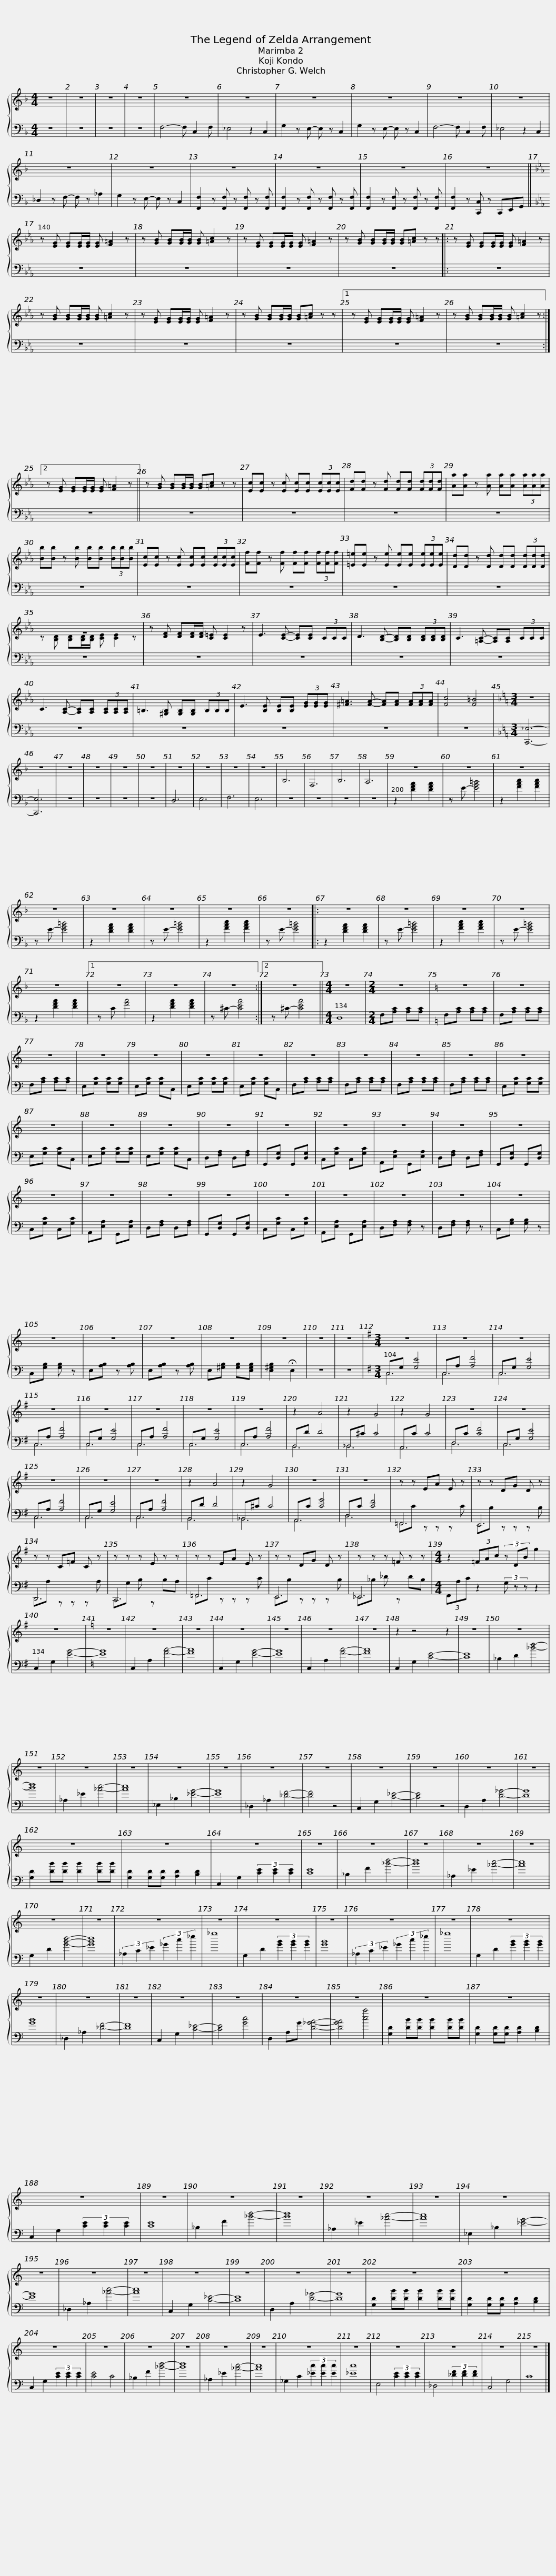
X:1
%%score { ( 1 3 ) | ( 2 4 ) }
L:1/8
M:4/4
I:linebreak $
K:F
V:1 treble
V:3 treble
V:2 bass
V:4 bass
V:1
 z8 | z8 | z8 | z8 | z8 | %5
 z8 | z8 | z8 | z8 | z8 | %10
 z8 | z8 | z8 |$ z8 | z8 | %15
 z8 ||[K:Eb] z [EG] [EG][EG]/[EG]/ [EG] [F=A]2 z | z [GB] [GB][GB]/[GB]/ [GB] [=Ac]2 z | z [EG] [EG][EG]/[EG]/ [EG] [F=A]2 z |$ z [GB] [GB][GB]/[GB]/ [GB][=Ac] z z |: %20
 z [EG] [EG][EG]/[EG]/ [EG] [F=A]2 z | z [GB] [GB][GB]/[GB]/ [GB] [=Ac]2 z | z [EG] [EG][EG]/[EG]/ [EG] [F=A]2 z | z [GB] [GB][GB]/[GB]/ [GB][=Ac] z z |1$ z [EG] [EG][EG]/[EG]/ [EG] [F=A]2 z | %25
 z [GB] [GB][GB]/[GB]/ [GB] [=Ac]2 z :|2 z [EG] [EG][EG]/[EG]/ [EG] [F=A]2 z || z [GB] [GB][GB]/[GB]/ [GB][=Ac] z z | [Ec][Ec] z [Ec] [Ec][Ec] (3[Ec][Ec][Ec] |$ [Fd][Fd] z [Fd] [Fd][Fd] (3[Fd][Fd][Fd] | %30
 [Aa][Aa] z [Aa] [Aa][Aa] (3[Aa][Aa][Aa] | [Bb][Bb] z [Bb] [Bb][Bb] (3[Bb][Bb][Bb] | [Ec][Ec] z [Ec] [Ec][Ec] (3[Ec][Ec][Ec] | [Ff][Ff] z [Ff] [Ff][Ff] (3[Ff][Ff][Ff] |$ [=E=e][Ee] z [Ee] [Ee][Ee] (3[Ee][Ee][Ee] | %35
 [Dd][Dd] z [Dd] [Dd][Dd] (3[Dd][Dd][Dd] | z8 | z [DF] [DF][DF]/[DF]/ [C=E] [CE]2 z | E3 [CE]- [CE][CE] (3CCC |$ D3 [B,D]- [B,D][B,D] (3[B,D][B,D][B,D] | %40
 C3 [=A,C]- [A,C][A,C] (3CCC | C3 [A,C]- [A,C][A,C] (3[A,C][A,C][A,C] | =B,3 [^G,B,] [G,B,][G,B,] (3B,B,B, | E3 [B,E] [B,E][B,E] (3[EG][EG][EG] |$ [^F=A]3 [FA]- [FA][FA] (3[FA][FA][FA] | %45
 [Fc]4 [F=B]4 |[K:F][M:3/4] z6 | z6 | z6 | z6 | %50
 z6 | z6 | z6 | z6 | z6 | %55
 z6 | B,6 | F,6 | B,6 | A,6 | %60
 z6 | z6 |$ z6 | z6 | z6 | %65
 z6 | z6 | z6 |: z6 | z6 | %70
 z6 | z6 | z6 |1 z6 | z6 |$ %75
 z6 :|2 z6 ||[M:4/4] z8 |[M:2/4] z4 |[K:C] z4 | %80
 z4 | z4 | z4 | z4 | z4 | %85
 z4 |$ z4 | z4 | z4 | z4 | %90
 z4 | z4 | z4 | z4 | z4 | %95
 z4 | z4 |$ z4 | z4 | z4 | %100
 z4 | z4 | z4 | z4 | z4 | %105
 z4 | z4 | z4 | z4 | z4 |$ %110
 z4 | z4 | z4 | z4 | z4 | %115
 z4 |[K:G][M:3/4] z6 | z6 | z6 | z6 | %120
 z6 |$ z6 | z6 | z6 | z2 A4 | %125
 z2 G4 | z2 G4 | z6 | z6 | z6 |$ %130
 z6 | z6 | z2 A4 | z2 G4 | z6 | %135
 z6 | z z EA E z |$ z z DG D z | z z C=F C z | z z z E z z | %140
 z z EA E z | z z DG D z |$ z z z =F z z |[M:4/4] z2 (3=FAc (3z DB g2 | z8 | %145
[K:C] z8 | z8 | z8 | z8 | z8 | %150
 z8 | z8 | z2 z4 z2 | z8 |$ z8 | %155
 z8 | z8 | z8 | z8 | z8 | %160
 z8 | z8 | z8 | z8 | z8 | %165
 z8 | z8 |$ z8 | z8 | z8 | %170
 z8 | z8 | z8 | z8 | z8 | %175
 z8 | z8 | z8 | z8 |$ z8 | %180
 z8 | z8 | z8 | z8 | z8 | %185
 z8 | z8 | z8 | z8 | z8 |$ %190
 z8 | z8 | z8 | z8 | z8 | %195
 z8 | z8 | z8 | z8 | z8 | %200
 z8 | z8 |$ z8 | z8 | z8 | %205
 z8 | z8 | z8 | z8 | z8 | %210
 z8 | z8 | z8 | z8 |$ z8 | %215
 z8 | z8 | z8 | z8 | z8 |] %220
V:2
 z8 | z8 | z8 | z8 | F,4- F, C,2 F, | %5
 _E,4 z2 C,2 | G,2 z E,- E, z C,2 | G,2 z E,- E, z C,2 | F,4- F, C,2 F, | _E,4 z2 C,2 | %10
 _D,2 z F,- F, z _A,2 | G,2 z E,- E, z C,2 | [F,,F,]2 z [F,,F,] z [F,,F,] z [F,,F,] |$ [F,,F,]2 z [F,,F,] z [F,,F,] z [F,,F,] | [F,,F,]2 z [F,,F,] z [F,,F,] z [F,,F,] | %15
 [F,,F,]2 z [C,,C,] z C,,E,,G,, ||[K:Eb] z8 | z8 | z8 |$ z8 |: %20
 z8 | z8 | z8 | z8 |1$ z8 | %25
 z8 :|2 z8 || z8 | z8 |$ z8 | %30
 z8 | z8 | z8 | z8 |$ z8 | %35
 z8 | z8 | z8 | z8 |$ z8 | %40
 z8 | z8 | z8 | z8 |$ z8 | %45
 z8 |[K:F][M:3/4] [C,,_E,]6- | [C,,E,]6 | z6 | z6 | %50
 z6 | z6 | D,6 | E,6 | F,6 | %55
 E,6 | z6 | z6 | z6 | z6 | %60
 z2 [DFA]2 [DFA]2 | z E- [EG=B]4 |$ z2 [FAc]2 [FAc]2 | z E- [EG=B]4 | z2 [DFA]2 [DFA]2 | %65
 z E- [EG=B]4 | z2 [FAc]2 [FAc]2 | z E- [EG=B]4 |: z2 [DFA]2 [DFA]2 | z E- [EG=B]4 | %70
 z2 [FAc]2 [FAc]2 | z E- [EG=B]4 | z2 [DFA]2 [DFA]2 |1 z C [FA]4 | z2 [DFA]2 [DFA]2 |$ %75
 z ^C- [CEA]4 :|2 z ^C- [CEA]4 ||[M:4/4] D,8 |[M:2/4] F,[A,C] [A,C][A,C] |[K:C] F,[A,C] [A,C][A,C] | %80
 F,[A,C] [A,C][A,C] | F,[A,C] [A,C][A,C] | E,[G,C] [G,C][G,C] | E,[G,C] [G,C]C, | E,[G,C] [G,C][G,C] | %85
 E,[G,C] [G,C]C, |$ F,[A,C] [A,C][A,C] | F,[A,C] [A,C][A,C] | F,[A,C] [A,C][A,C] | F,[A,C] [A,C][A,C] | %90
 E,[G,C] [G,C][G,C] | E,[G,C] [G,C]C, | E,[G,C] [G,C][G,C] | E,[G,C] [G,C]C, | D,[F,A,] D,[F,A,] | %95
 G,,[D,G,] G,,[D,G,] | C,[G,C] C,[G,C] |$ A,,[E,A,] G,,[E,A,] | D,[F,A,] D,[F,A,] | G,,[D,G,] G,,[D,G,] | %100
 C,[G,C] C,[G,C] | A,,[E,A,] G,,[E,A,] | D,[F,A,] D,[F,A,] | G,,[D,G,] G,,[D,G,] | C,[G,C] C,[G,C] | %105
 A,,[E,A,] G,,[E,A,] | D,[F,A,] [F,A,] z | D,[F,A,] [F,A,] z | C,[G,B,] [G,B,] z | C,[G,B,] [G,B,] z |$ %110
 E,[A,B,] z [A,B,] | E,[A,B,] z [A,B,] | E,[^G,B,] [G,B,][E,G,B,] | [E,^G,B,]2 !fermata!E,2 | z4 | %115
 z4 |[K:G][M:3/4] C,G, [G,E]4 | C,A, [A,F]4 | C,G, [G,E]4 | C,A, [A,F]4 | %120
 C,G, [G,E]4 |$ C,A, [A,F]4 | C,G, [G,E]4 | C,A, [A,F]4 | B,,D D4 | %125
 _B,,^C C4 | A,,C C4 | D,C [CF]4 | C,G, [G,E]4 | C,A, [A,F]4 |$ %130
 C,G, [G,E]4 | C,A, [A,F]4 | B,,D D4 | _B,,^C C4 | A,,C [CG]4 | %135
 D,C [CF]4 | =F,,6 |$ E,,6 | D,,6 | C,,6 | %140
 =F,,6 | E,,6 |$ _E,,6 |[M:4/4] (3F,,A,C z2 (3G, z z z2 | C,2 G,2 [EG]4- | %145
[K:C] [EG]8 | C,2 A,2 [FA]4- | [FA]8 | C,2 G,2 [EG]4- | [EG]8 | %150
 C,2 A,2 [FA]4- | [FA]8 | C,2 G,2 [CE]4- | [CE]8 |$ _B,2 D2 [_Bd]4- | %155
 [Bd]8 | _A,2 _E2 [_Ac]4- | [Ac]8 | _E,2 _B,2 [_EG]4- | [EG]8 | %160
 _D,2 _A,2 [_DF]4- | [DF]4 z4 | C,2 G,2 [C_E]4- | [CE]4 z4 | D,2 A,2 [D_G]4- | %165
 [DG]8 | [G,D]2 [DB][DB] [DB]2 [DB][DB] |$ [G,D]2 [G,D][G,D] [A,D]2 [B,D]2 | C,2 G,2 (3[CE]2 [CE]2 [CE]2 | [CE]8 | %170
 _B,2 F2 [_Bd]4- | [Bd]8 | _A,2 _E2 [_Ac]4- | [Ac]8 | G,2 D2 [GBd]4- | %175
 [GBd]8 | (3_A,2 C2 _E2 (3_G2 c2 _e2 | _g8 | G,2 D2 (3[GB]2 [GB]2 [GB]2 |$ [GB]8 | %180
 (3_A,2 C2 _E2 (3_G2 c2 _e2 | _g8 | G,2 D2 (3[GB]2 [GB]2 [GB]2 | [GB]8 | _D,2 _A,2 [_DF]4- | %185
 [DF]8 | C,2 G,2 [C_E]4- | [CE]4 [Gc]4 | D,2 A,G [D_GA]4- | [DGA]4 [ca]4 |$ %190
 [G,D]2 [DB][DB] [DB]2 [DB][DB] | [G,D]2 [G,D][G,D] [A,D]2 [B,D]2 | C,2 G,2 (3[CE]2 [CE]2 [CE]2 | [CE]8 | _B,2 F2 [_Bd]4- | %195
 [Bd]8 | _A,2 _E2 [_Ac]4- | [Ac]8 | _E,2 _B,2 [_EG]4- | [EG]8 | %200
 _D,2 _A,2 [_Ac]4- | [Ac]8 |$ C,2 G,2 [C_E]4- | [CE]8 | D,2 A,2 [D_G]4- | %205
 [DG]8 | [G,D]2 [DB][DB] [DB]2 [DB][DB] | [G,D]2 [G,D][G,D] [A,D]2 [B,D]2 | C,2 G,2 (3[CE]2 [CE]2 [CE]2 | [CE]4 C4 | %210
 _B,2 F2 [_Bd]4- | [Bd]8 | _A,2 _E2 [_Ac]4- | [Ac]8 |$ _G,2 C2 (3[_Ec]2 [Ec]2 [Ec]2 | %215
 [_Ec]8 | E,4 (3[CE]2 [CE]2 [CE]2 | _D,4 (3[_DF]2 [DF]2 [DF]2 | C,4 G,4 | C8 |] %220
V:3
 x8 | x8 | x8 | x8 | x8 | %5
 x8 | x8 | x8 | x8 | x8 | %10
 x8 | x8 | x8 |$ x8 | x8 | %15
 x8 ||[K:Eb] x8 | x8 | x8 |$ x8 |: %20
 x8 | x8 | x8 | x8 |1$ x8 | %25
 x8 :|2 x8 || x8 | x8 |$ x8 | %30
 x8 | x8 | x8 | x8 |$ x8 | %35
 x8 | z [B,D] [B,D][B,D]/[B,D]/ [CE] [CE]2 z | x8 | x8 |$ x8 | %40
 x8 | x8 | x8 | x8 |$ x8 | %45
 x8 |[K:F][M:3/4] x6 | x6 | x6 | x6 | %50
 x6 | x6 | x6 | x6 | x6 | %55
 x6 | x6 | x6 | x6 | x6 | %60
 x6 | x6 |$ x6 | x6 | x6 | %65
 x6 | x6 | x6 |: x6 | x6 | %70
 x6 | x6 | x6 |1 x6 | x6 |$ %75
 x6 :|2 x6 ||[M:4/4] x8 |[M:2/4] x4 |[K:C] x4 | %80
 x4 | x4 | x4 | x4 | x4 | %85
 x4 |$ x4 | x4 | x4 | x4 | %90
 x4 | x4 | x4 | x4 | x4 | %95
 x4 | x4 |$ x4 | x4 | x4 | %100
 x4 | x4 | x4 | x4 | x4 | %105
 x4 | x4 | x4 | x4 | x4 |$ %110
 x4 | x4 | x4 | x4 | x4 | %115
 x4 |[K:G][M:3/4] x6 | x6 | x6 | x6 | %120
 x6 |$ x6 | x6 | x6 | x6 | %125
 x6 | x6 | x6 | x6 | x6 |$ %130
 x6 | x6 | x6 | x6 | x6 | %135
 x6 | x6 |$ x6 | x6 | x6 | %140
 x6 | x6 |$ x6 |[M:4/4] x8 | x8 | %145
[K:C] x8 | x8 | x8 | x8 | x8 | %150
 x8 | x8 | x8 | x8 |$ x8 | %155
 x8 | x8 | x8 | x8 | x8 | %160
 x8 | x8 | x8 | x8 | x8 | %165
 x8 | x8 |$ x8 | x8 | x8 | %170
 x8 | x8 | x8 | x8 | x8 | %175
 x8 | x8 | x8 | x8 |$ x8 | %180
 x8 | x8 | x8 | x8 | x8 | %185
 x8 | x8 | x8 | x8 | x8 |$ %190
 x8 | x8 | x8 | x8 | x8 | %195
 x8 | x8 | x8 | x8 | x8 | %200
 x8 | x8 |$ x8 | x8 | x8 | %205
 x8 | x8 | x8 | x8 | x8 | %210
 x8 | x8 | x8 | x8 |$ x8 | %215
 x8 | x8 | x8 | x8 | x8 |] %220
V:4
 x8 | x8 | x8 | x8 | x8 | %5
 x8 | x8 | x8 | x8 | x8 | %10
 x8 | x8 | x8 |$ x8 | x8 | %15
 x8 ||[K:Eb] x8 | x8 | x8 |$ x8 |: %20
 x8 | x8 | x8 | x8 |1$ x8 | %25
 x8 :|2 x8 || x8 | x8 |$ x8 | %30
 x8 | x8 | x8 | x8 |$ x8 | %35
 x8 | x8 | x8 | x8 |$ x8 | %40
 x8 | x8 | x8 | x8 |$ x8 | %45
 x8 |[K:F][M:3/4] x6 | x6 | x6 | x6 | %50
 x6 | x6 | x6 | x6 | x6 | %55
 x6 | x6 | x6 | x6 | x6 | %60
 x6 | x6 |$ x6 | x6 | x6 | %65
 x6 | x6 | x6 |: x6 | x6 | %70
 x6 | x6 | x6 |1 x6 | x6 |$ %75
 x6 :|2 x6 ||[M:4/4] x8 |[M:2/4] x4 |[K:C] x4 | %80
 x4 | x4 | x4 | x4 | x4 | %85
 x4 |$ x4 | x4 | x4 | x4 | %90
 x4 | x4 | x4 | x4 | x4 | %95
 x4 | x4 |$ x4 | x4 | x4 | %100
 x4 | x4 | x4 | x4 | x4 | %105
 x4 | x4 | x4 | x4 | x4 |$ %110
 x4 | x4 | x4 | x4 | x4 | %115
 x4 |[K:G][M:3/4] C,6 | C,6 | C,6 | C,6 | %120
 C,6 |$ C,6 | C,6 | C,6 | B,,6 | %125
 _B,,6 | A,,6 | D,6 | C,6 | C,6 |$ %130
 C,6 | C,6 | B,,6 | _B,,6 | A,,6 | %135
 D,6 | =F,,C z z z C |$ E,,B, z z z B, | D,,A, z z z A, | C,,G, B, z B,A, | %140
 =F,,C z z z C | E,,B, z z z B, |$ _E,,_B, _D z DB, |[M:4/4] x8 | x8 | %145
[K:C] x8 | x8 | x8 | x8 | x8 | %150
 x8 | x8 | x8 | x8 |$ x8 | %155
 x8 | x8 | x8 | x8 | x8 | %160
 x8 | x8 | x8 | x8 | x8 | %165
 x8 | x8 |$ x8 | x8 | x8 | %170
 x8 | x8 | x8 | x8 | x8 | %175
 x8 | x8 | x8 | x8 |$ x8 | %180
 x8 | x8 | x8 | x8 | x8 | %185
 x8 | x8 | x8 | x8 | x8 |$ %190
 x8 | x8 | x8 | x8 | x8 | %195
 x8 | x8 | x8 | x8 | x8 | %200
 x8 | x8 |$ x8 | x8 | x8 | %205
 x8 | x8 | x8 | x8 | x8 | %210
 x8 | x8 | x8 | x8 |$ x8 | %215
 x8 | x8 | x8 | x8 | x8 |] %220
